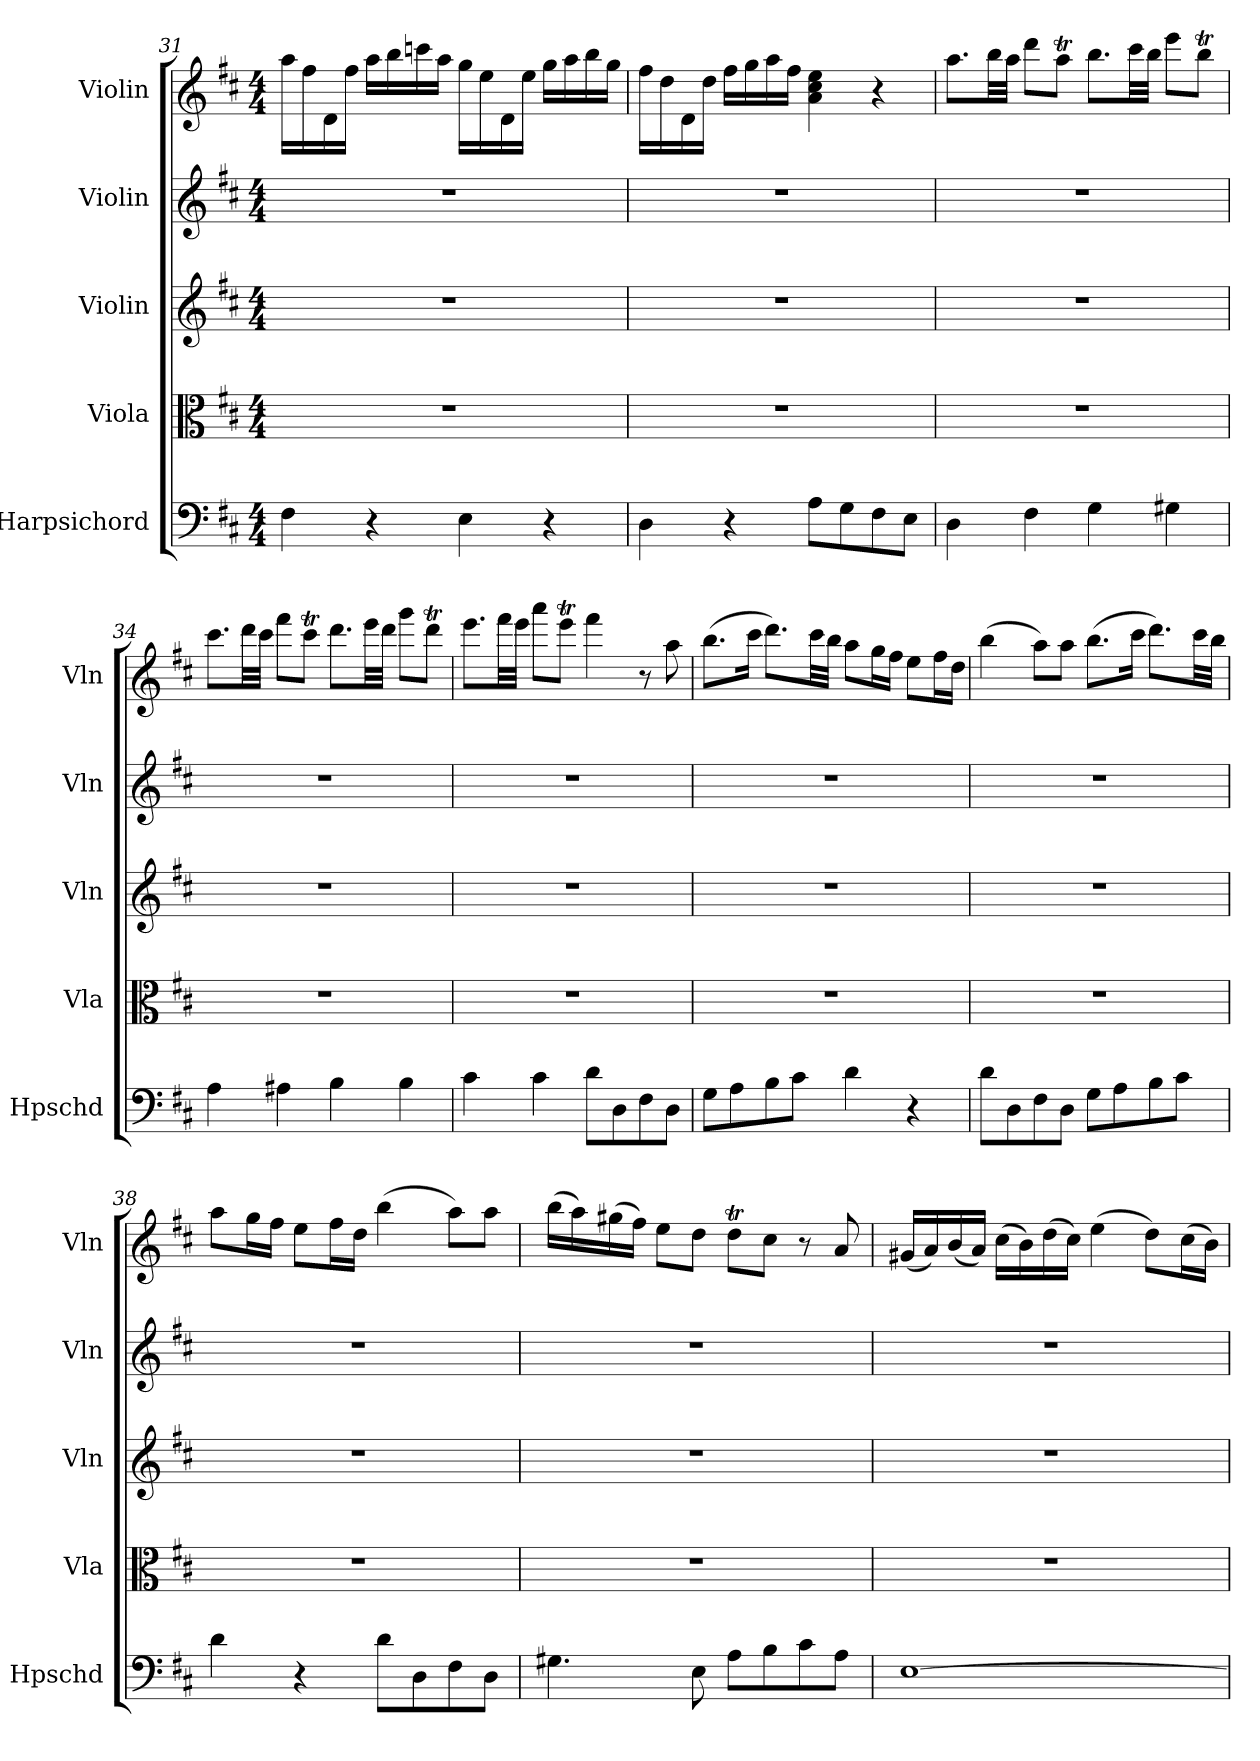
**kern	**kern	**kern	**kern	**kern
*part5	*part4	*part3	*part2	*part1
*staff5	*staff4	*staff3	*staff2	*staff1
*I"Harpsichord	*I"Viola	*I"Violin	*I"Violin	*I"Violin
*I'Hpschd	*I'Vla	*I'Vln	*I'Vln	*I'Vln
*clefF4	*clefC3	*clefG2	*clefG2	*clefG2
*k[f#c#]	*k[f#c#]	*k[f#c#]	*k[f#c#]	*k[f#c#]
*D:	*D:	*D:	*D:	*D:
*M4/4	*M4/4	*M4/4	*M4/4	*M4/4
=31	=31	=31	=31	=31
4F#\	1r	1r	1r	16aa\LL
.	.	.	.	16ff#\
.	.	.	.	16d\
.	.	.	.	16ff#\JJ
4r	.	.	.	16aa\LL
.	.	.	.	16bb\
.	.	.	.	16cccn\
.	.	.	.	16aa\JJ
4E\	.	.	.	16gg\LL
.	.	.	.	16ee\
.	.	.	.	16d\
.	.	.	.	16ee\JJ
4r	.	.	.	16gg\LL
.	.	.	.	16aa\
.	.	.	.	16bb\
.	.	.	.	16gg\JJ
=32	=32	=32	=32	=32
4D\	1r	1r	1r	16ff#\LL
.	.	.	.	16dd\
.	.	.	.	16d\
.	.	.	.	16dd\JJ
4r	.	.	.	16ff#\LL
.	.	.	.	16gg\
.	.	.	.	16aa\
.	.	.	.	16ff#\JJ
8A\L	.	.	.	4a\ 4cc#\ 4ee\
8G\	.	.	.	.
8F#\	.	.	.	4r
8E\J	.	.	.	.
=33	=33	=33	=33	=33
4D\	1r	1r	1r	8.aa\L
.	.	.	.	32bb\LL
.	.	.	.	32aa\JJJ
4F#\	.	.	.	8ddd\L
.	.	.	.	8aaT\J
4G\	.	.	.	8.bb\L
.	.	.	.	32ccc#\LL
.	.	.	.	32bb\JJJ
4G#X\	.	.	.	8eee\L
.	.	.	.	8bbT\J
=34	=34	=34	=34	=34
4A\	1r	1r	1r	8.ccc#\L
.	.	.	.	32ddd\LL
.	.	.	.	32ccc#\JJJ
4A#X\	.	.	.	8fff#\L
.	.	.	.	8ccc#t\J
4B\	.	.	.	8.ddd\L
.	.	.	.	32eee\LL
.	.	.	.	32ddd\JJJ
4B\	.	.	.	8ggg\L
.	.	.	.	8dddT\J
=35	=35	=35	=35	=35
4c#\	1r	1r	1r	8.eee\L
.	.	.	.	32fff#\LL
.	.	.	.	32eee\JJJ
4c#\	.	.	.	8aaa\L
.	.	.	.	8eeeT\J
8d\L	.	.	.	4fff#\
8D\	.	.	.	.
8F#\	.	.	.	8r
8D\J	.	.	.	8aa\
=36	=36	=36	=36	=36
8G\L	1r	1r	1r	(8.bb\L
8A\	.	.	.	.
.	.	.	.	16ccc#\Jk
8B\	.	.	.	8.ddd\L)
8c#\J	.	.	.	.
.	.	.	.	32ccc#\LL
.	.	.	.	32bb\JJJ
4d\	.	.	.	8aa\L
.	.	.	.	16gg\L
.	.	.	.	16ff#\JJ
4r	.	.	.	8ee\L
.	.	.	.	16ff#\L
.	.	.	.	16dd\JJ
=37	=37	=37	=37	=37
8d\L	1r	1r	1r	(4bb\
8D\	.	.	.	.
8F#\	.	.	.	8aa\L)
8D\J	.	.	.	8aa\J
8G\L	.	.	.	(8.bb\L
8A\	.	.	.	.
.	.	.	.	16ccc#\Jk
8B\	.	.	.	8.ddd\L)
8c#\J	.	.	.	.
.	.	.	.	32ccc#\LL
.	.	.	.	32bb\JJJ
=38	=38	=38	=38	=38
4d\	1r	1r	1r	8aa\L
.	.	.	.	16gg\L
.	.	.	.	16ff#\JJ
4r	.	.	.	8ee\L
.	.	.	.	16ff#\L
.	.	.	.	16dd\JJ
8d\L	.	.	.	(4bb\
8D\	.	.	.	.
8F#\	.	.	.	8aa\L)
8D\J	.	.	.	8aa\J
=39	=39	=39	=39	=39
4.G#X\	1r	1r	1r	(16bb\LL
.	.	.	.	16aa\)
.	.	.	.	(16gg#X\
.	.	.	.	16ff#\JJ)
.	.	.	.	8ee\L
8E\	.	.	.	8dd\J
8A\L	.	.	.	8ddT\L
8B\	.	.	.	8cc#\J
8c#\	.	.	.	8r
8A\J	.	.	.	8a/
=40	=40	=40	=40	=40
[1E\	1r	1r	1r	(16g#X/LL
.	.	.	.	16a/)
.	.	.	.	(16b/
.	.	.	.	16a/JJ)
.	.	.	.	(16cc#\LL
.	.	.	.	16b\)
.	.	.	.	(16dd\
.	.	.	.	16cc#\JJ)
.	.	.	.	(4ee\
.	.	.	.	8dd\L)
.	.	.	.	(16cc#\L
.	.	.	.	16b\JJ)
=	=	=	=	=
*-	*-	*-	*-	*-
